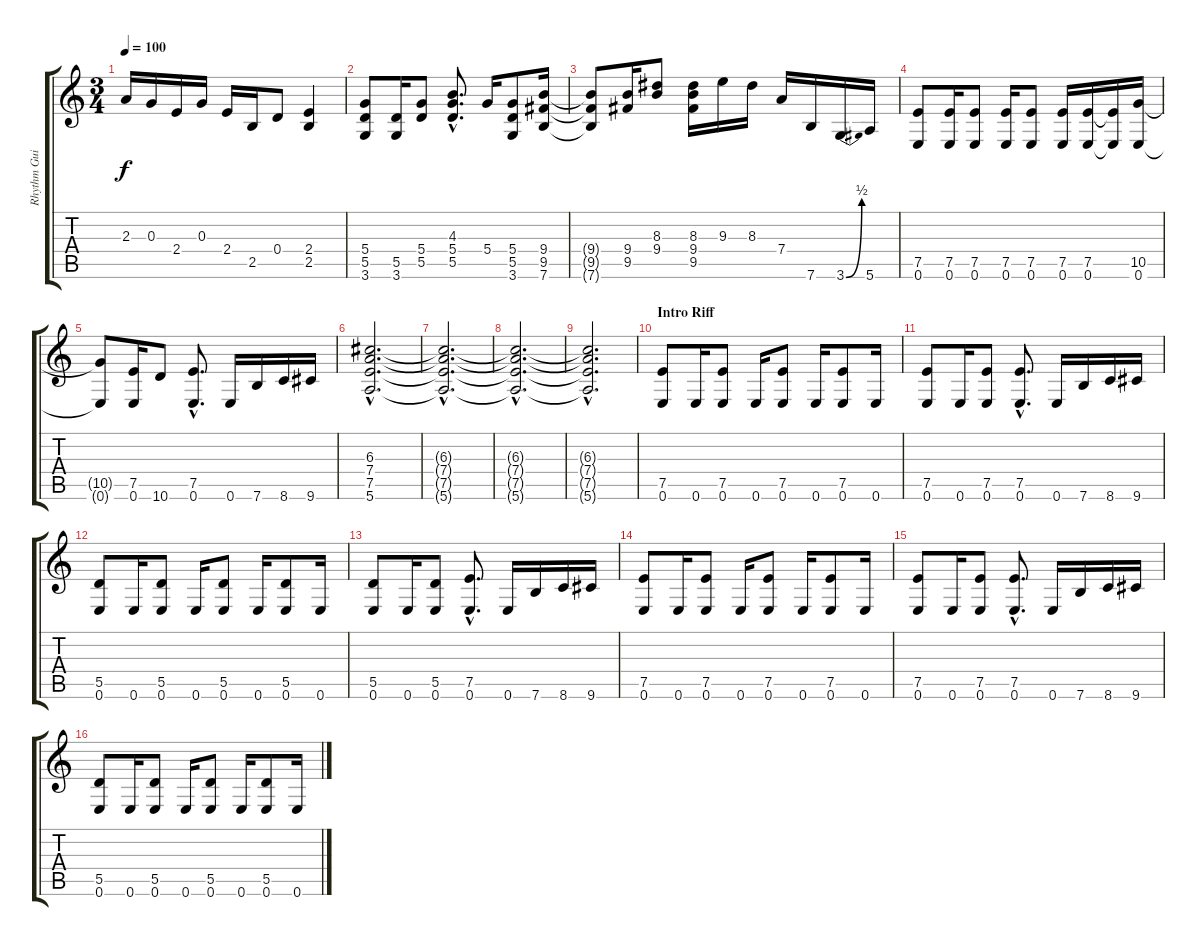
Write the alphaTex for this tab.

\track ("Rhythm Guitar" "Rhythm Gui") {instrument distortionguitar}
\staff {score tabs}
\tuning (E4 B3 G3 D3 A2 E2) {hide}
\ts (3 4)
\tempo 100
\clef g2
\ks c
2.3.16{dy f} 0.3.16 2.4.16 0.3.16 2.4.16 2.5.16 0.4.8 (2.4 2.5).4 |
(5.4 5.5 3.6).8 (5.5 3.6).16 (5.4 5.5).8 (4.3{hac} 5.4{hac} 5.5{hac}).8{d} 5.4.16 (5.4 5.5 3.6).8 (9.4 9.5 7.6).16 |
(9.4{t} 9.5{t} 7.6{t}).8 (9.4 9.5).16 (8.3 9.4).8 (8.3 9.4 9.5).16 9.3.16 8.3.16 7.4.16 7.6.16 3.6{be (bend 0 0 60 2)}.16 5.6.16 |
(7.5 0.6).8 (7.5 0.6).16 (7.5 0.6).8 (7.5 0.6).16 (7.5 0.6).8 (7.5 0.6).16 (7.5 0.6).16 (7.5{t} 0.6{t}).16 (10.5 0.6).16 |
(10.5{t} 0.6{t}).8 (7.5 0.6).16 10.6.8 (7.5{hac} 0.6{hac}).8{d} 0.6.16 7.6.16 8.6.16 9.6.16 |
(6.3{hac} 7.4{hac} 7.5{hac} 5.6{hac}).2{d} |
(6.3{hac t} 7.4{hac t} 7.5{hac t} 5.6{hac t}).2{d} |
(6.3{hac t} 7.4{hac t} 7.5{hac t} 5.6{hac t}).2{d} |
(6.3{hac t} 7.4{hac t} 7.5{hac t} 5.6{hac t}).2{d} |
\section ("" "Intro Riff")
(7.5 0.6).8 0.6.16 (7.5 0.6).8 0.6.16 (7.5 0.6).8 0.6.16 (7.5 0.6).8 0.6.16 |
(7.5 0.6).8 0.6.16 (7.5 0.6).8 (7.5{hac} 0.6{hac}).8{d} 0.6.16 7.6.16 8.6.16 9.6.16 |
(5.5 0.6).8 0.6.16 (5.5 0.6).8 0.6.16 (5.5 0.6).8 0.6.16 (5.5 0.6).8 0.6.16 |
(5.5 0.6).8 0.6.16 (5.5 0.6).8 (7.5{hac} 0.6{hac}).8{d} 0.6.16 7.6.16 8.6.16 9.6.16 |
(7.5 0.6).8 0.6.16 (7.5 0.6).8 0.6.16 (7.5 0.6).8 0.6.16 (7.5 0.6).8 0.6.16 |
(7.5 0.6).8 0.6.16 (7.5 0.6).8 (7.5{hac} 0.6{hac}).8{d} 0.6.16 7.6.16 8.6.16 9.6.16 |
(5.5 0.6).8 0.6.16 (5.5 0.6).8 0.6.16 (5.5 0.6).8 0.6.16 (5.5 0.6).8 0.6.16
